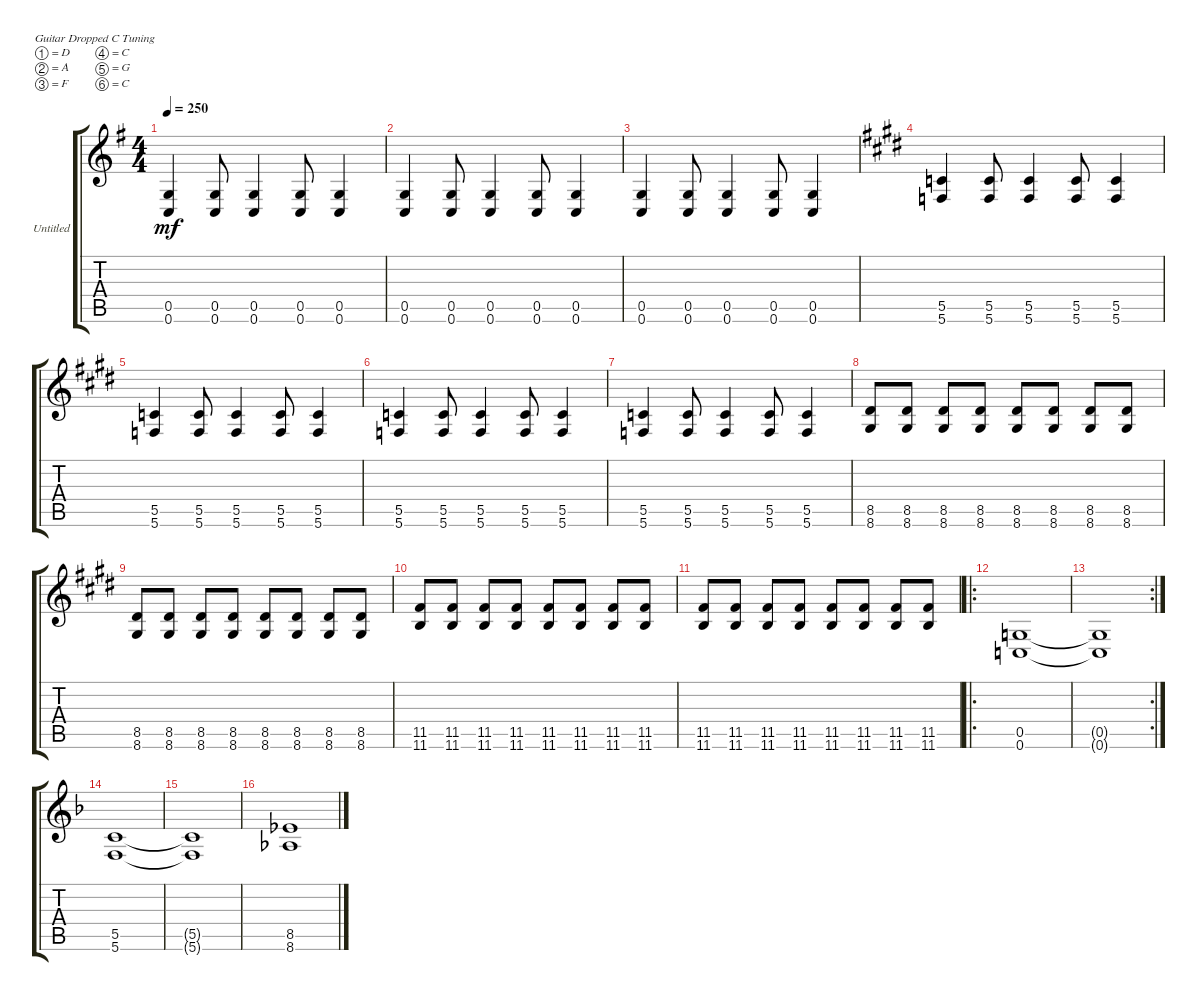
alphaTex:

\bracketExtendMode groupsimilarinstruments
\firstSystemTrackNameOrientation horizontal
\otherSystemsTrackNameOrientation horizontal
\track ("Untitled" "Untitled") {instrument distortionguitar}
\staff {score tabs}
\tuning (D4 A3 F3 C3 G2 C2)
\ts (4 4)
\tempo 250
\clef g2
\ks g
(0.5 0.6).4{dy mf} (0.5 0.6).8 (0.5 0.6).4 (0.5 0.6).8 (0.5 0.6).4 |
(0.5 0.6).4 (0.5 0.6).8 (0.5 0.6).4 (0.5 0.6).8 (0.5 0.6).4 |
(0.5 0.6).4 (0.5 0.6).8 (0.5 0.6).4 (0.5 0.6).8 (0.5 0.6).4 |
\ks e
(5.5 5.6).4 (5.5 5.6).8 (5.5 5.6).4 (5.5 5.6).8 (5.5 5.6).4 |
(5.5 5.6).4 (5.5 5.6).8 (5.5 5.6).4 (5.5 5.6).8 (5.5 5.6).4 |
(5.5 5.6).4 (5.5 5.6).8 (5.5 5.6).4 (5.5 5.6).8 (5.5 5.6).4 |
(5.5 5.6).4 (5.5 5.6).8 (5.5 5.6).4 (5.5 5.6).8 (5.5 5.6).4 |
(8.5 8.6).8 (8.5 8.6).8 (8.5 8.6).8 (8.5 8.6).8 (8.5 8.6).8 (8.5 8.6).8 (8.5 8.6).8 (8.5 8.6).8 |
(8.5 8.6).8 (8.5 8.6).8 (8.5 8.6).8 (8.5 8.6).8 (8.5 8.6).8 (8.5 8.6).8 (8.5 8.6).8 (8.5 8.6).8 |
(11.5 11.6).8 (11.5 11.6).8 (11.5 11.6).8 (11.5 11.6).8 (11.5 11.6).8 (11.5 11.6).8 (11.5 11.6).8 (11.5 11.6).8 |
(11.5 11.6).8 (11.5 11.6).8 (11.5 11.6).8 (11.5 11.6).8 (11.5 11.6).8 (11.5 11.6).8 (11.5 11.6).8 (11.5 11.6).8 |
\ro
\section ("" "")
(0.5 0.6).1 |
\rc 2
(0.5{t} 0.6{t}).1 |
\ks f
(5.5 5.6).1 |
(5.5{t} 5.6{t}).1 |
(8.5 8.6).1
